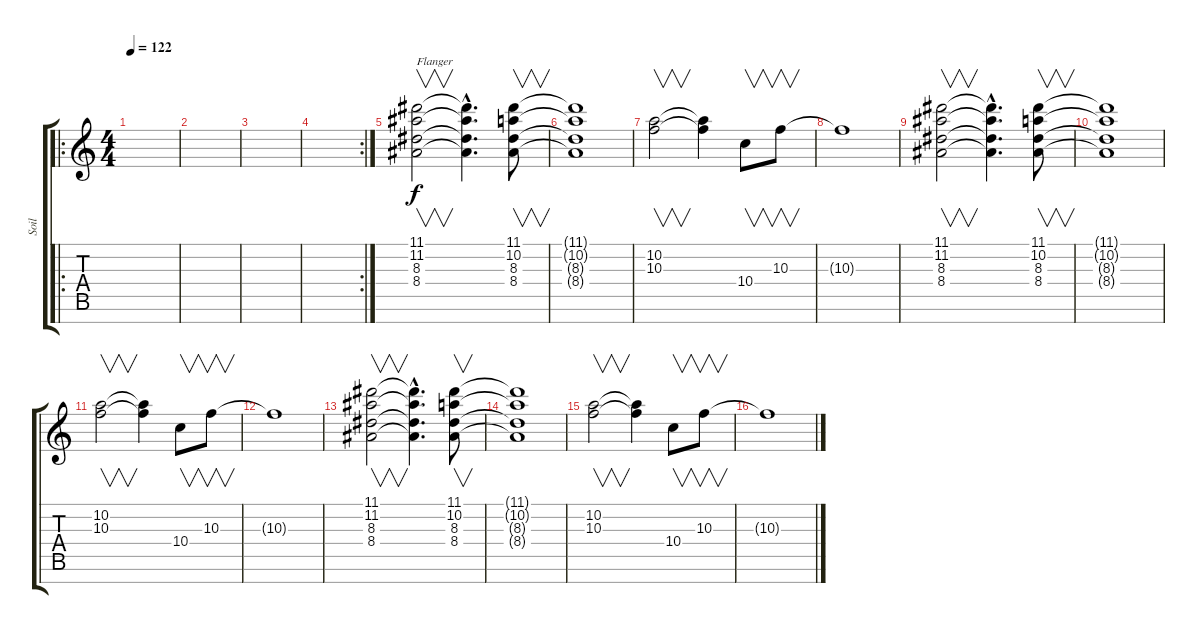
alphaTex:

\track ("Soil" "Soil") {instrument overdrivenguitar}
\staff {score tabs}
\tuning (E4 B3 G3 D3 A2 E2 B1) {hide}
\ro
\ts (4 4)
\tempo 122
\clef g2
\ks c
|
|
|
\rc 2
|
(11.1 11.2 8.3 8.4).2{v txt "Flanger"} (11.1{hac t} 11.2{hac t} 8.3{hac t} 8.4{hac t}).4{d} (11.1 10.2 8.3 8.4).8{v} |
(11.1{t} 10.2{t} 8.3{t} 8.4{t}).1 |
(10.2 10.3).2{v} (10.2{t} 10.3{t}).4 10.4.8{v} 10.3.8{v} |
10.3{t}.1{volume 15} |
(11.1 11.2 8.3 8.4).2{v volume 9} (11.1{hac t} 11.2{hac t} 8.3{hac t} 8.4{hac t}).4{d} (11.1 10.2 8.3 8.4).8{v volume 10} |
(11.1{t} 10.2{t} 8.3{t} 8.4{t}).1 |
(10.2 10.3).2{v volume 6} (10.2{t} 10.3{t}).4 10.4.8{v} 10.3.8{v} |
10.3{t}.1{volume 6} |
(11.1 11.2 8.3 8.4).2{v} (11.1{hac t} 11.2{hac t} 8.3{hac t} 8.4{hac t}).4{d} (11.1 10.2 8.3 8.4).8{v volume 0} |
(11.1{t} 10.2{t} 8.3{t} 8.4{t}).1 |
(10.2 10.3).2{v} (10.2{t} 10.3{t}).4 10.4.8{v volume 0} 10.3.8{v} |
10.3{t}.1{volume 0}
